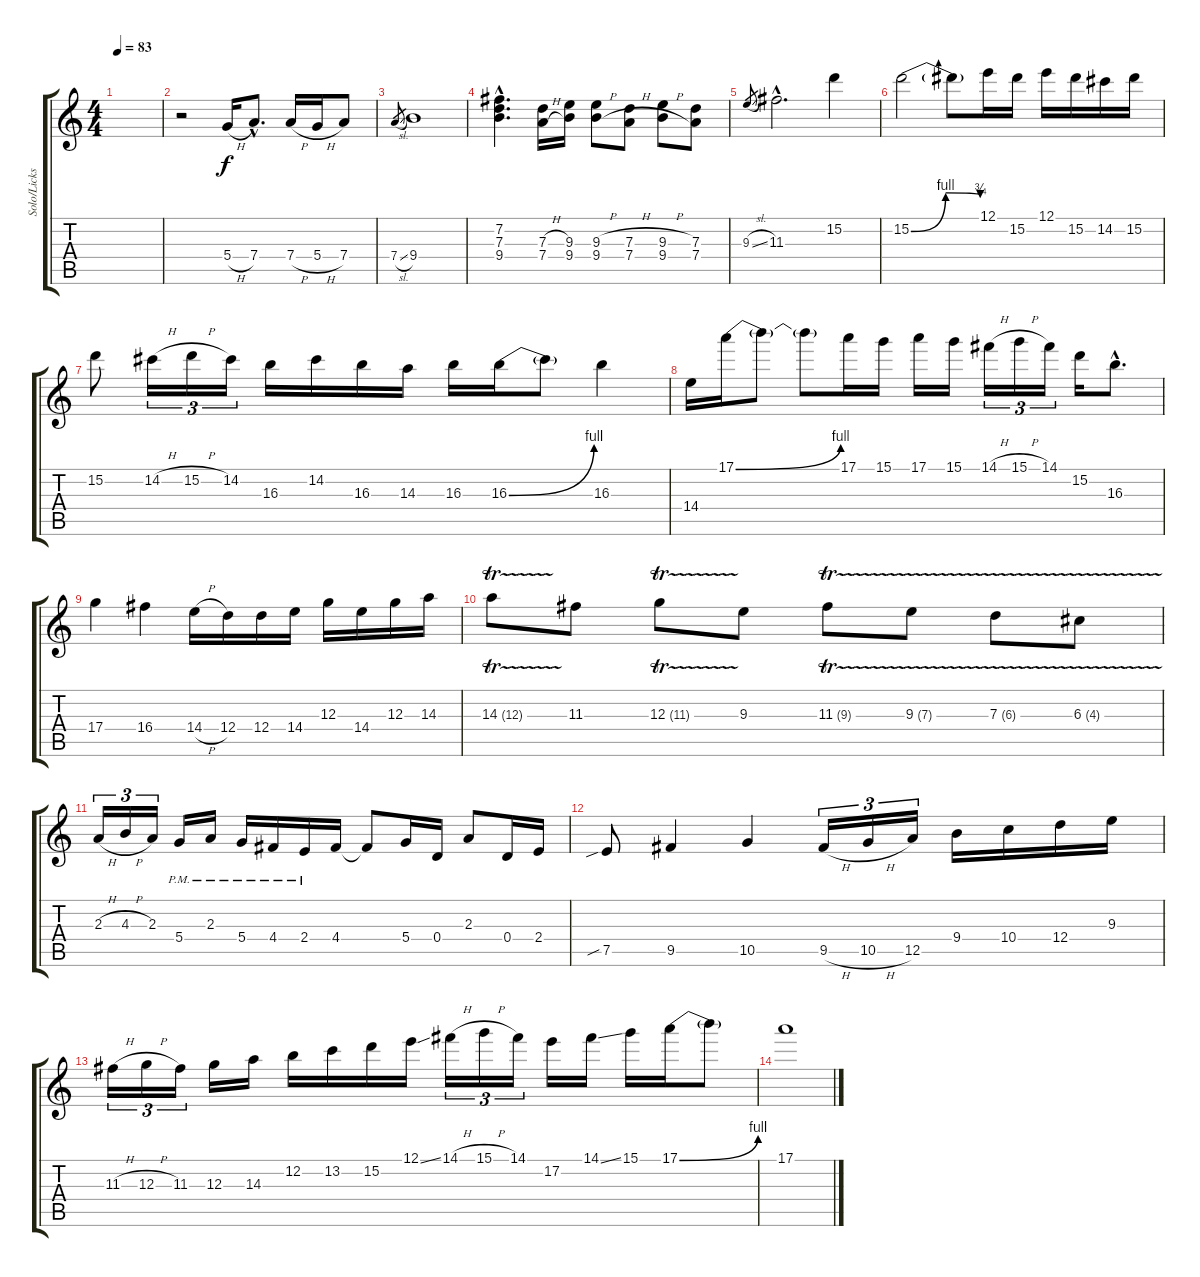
\track ("Solo/Licks" "Solo/Licks") {instrument overdrivenguitar}
\staff {score tabs}
\tuning (E4 B3 G3 D3 A2 E2) {hide}
\ts (4 4)
\tempo 83
\clef g2
\ks c
|
r.2 5.4{h}.16 7.4{hac}.8{d} 7.4{h}.16 5.4{h}.16 7.4.8 |
7.4{sl}.8{gr} 9.4.1 |
(7.2{hac} 7.3{hac} 9.4{hac}).4{d} (7.3{h} 7.4{h}).16 (9.3 9.4).16 (9.3{h} 9.4{h}).8 (7.3{h} 7.4{h}).8 (9.3{h} 9.4{h}).8 (7.3 7.4).8 |
9.3{sl}.8{gr} 11.3{hac}.2{d} 15.2.4 |
15.2{be (bendrelease 0 0 5 4 58 4 60 3)}.2 15.2{t}.8 12.1.16 15.2.16 12.1.16 15.2.16 14.2.16 15.2.16 |
15.2.8 14.2{h}.16{tu (3 2)} 15.2{h}.16{tu (3 2)} 14.2.16{tu (3 2)} 16.3.16 14.2.16 16.3.16 14.3.16 16.3.16 16.3{be (bend 0 0 60 4)}.16 16.3{t}.8 16.3.4 |
14.4.16 17.1{be (bend 0 0 60 4)}.16 17.1{t}.8 17.1{t}.8 17.1.16 15.1.16 17.1.16 15.1.16 14.1{h}.16{tu (3 2)} 15.1{h}.16{tu (3 2)} 14.1.16{tu (3 2)} 15.2.16 16.3{hac}.8{d} |
17.4.4 16.4.4 14.4{h}.16 12.4.16 12.4.16 14.4.16 12.3.16 14.4.16 12.3.16 14.3.16 |
14.3{tr (12 32)}.8 11.3.8 12.3{tr (11 32)}.8 9.3.8 11.3{tr (9 32)}.8 9.3{tr (7 32)}.8 7.3{tr (6 32)}.8 6.3{tr (4 32)}.8 |
2.3{h}.16{tu (3 2)} 4.3{h}.16{tu (3 2)} 2.3.16{tu (3 2)} 5.4{pm}.16 2.3{pm}.16 5.4{pm}.16 4.4{pm}.16 2.4{pm}.16 4.4.16 4.4{t}.8 5.4.16 0.4.16 2.3.8 0.4.16 2.4.16 |
7.5{sib}.8 9.5.4 10.5.4 9.5{h}.16{tu (3 2)} 10.5{h}.16{tu (3 2)} 12.5.16{tu (3 2)} 9.4.16 10.4.16 12.4.16 9.3.16 |
11.3{h}.16{tu (3 2)} 12.3{h}.16{tu (3 2)} 11.3.16{tu (3 2)} 12.3.16 14.3.16 12.2.16 13.2.16 15.2.16 12.1{ss}.16 14.1{h}.16{tu (3 2)} 15.1{h}.16{tu (3 2)} 14.1.16{tu (3 2)} 17.2.16 14.1{ss}.16 15.1.16 17.1{be (bend 0 0 60 4)}.16 17.1{t}.8 |
17.1.1
